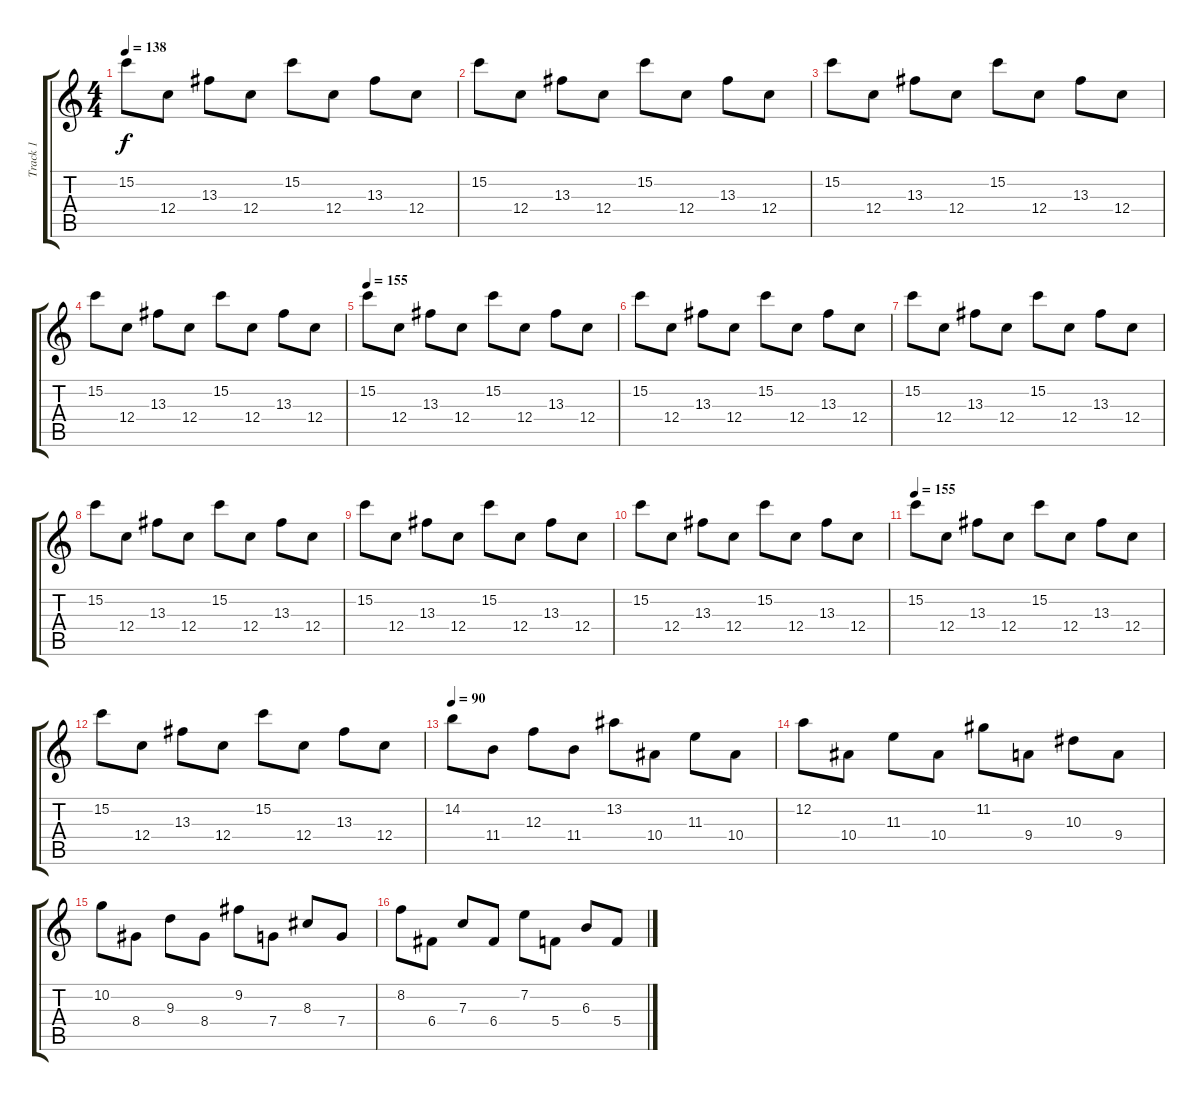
\track ("Track 1" "Track 1") {instrument distortionguitar}
\staff {score tabs}
\tuning (D4 A3 F3 C3 G2 C2) {hide}
\ts (4 4)
\tempo 138
\clef g2
\ks c
15.2.8{dy f} 12.4.8 13.3.8 12.4.8 15.2.8 12.4.8 13.3.8 12.4.8 |
15.2.8 12.4.8 13.3.8 12.4.8 15.2.8 12.4.8 13.3.8 12.4.8 |
15.2.8 12.4.8 13.3.8 12.4.8 15.2.8 12.4.8 13.3.8 12.4.8 |
15.2.8 12.4.8 13.3.8 12.4.8 15.2.8 12.4.8 13.3.8 12.4.8 |
\tempo 155
15.2.8 12.4.8 13.3.8 12.4.8 15.2.8 12.4.8 13.3.8 12.4.8 |
15.2.8 12.4.8 13.3.8 12.4.8 15.2.8 12.4.8 13.3.8 12.4.8 |
15.2.8 12.4.8 13.3.8 12.4.8 15.2.8 12.4.8 13.3.8 12.4.8 |
15.2.8 12.4.8 13.3.8 12.4.8 15.2.8 12.4.8 13.3.8 12.4.8 |
15.2.8 12.4.8 13.3.8 12.4.8 15.2.8 12.4.8 13.3.8 12.4.8 |
15.2.8 12.4.8 13.3.8 12.4.8 15.2.8 12.4.8 13.3.8 12.4.8 |
\tempo 155
15.2.8 12.4.8 13.3.8 12.4.8 15.2.8 12.4.8 13.3.8 12.4.8 |
15.2.8 12.4.8 13.3.8 12.4.8 15.2.8 12.4.8 13.3.8 12.4.8 |
\tempo 90
14.2.8{volume 0} 11.4.8 12.3.8 11.4.8 13.2.8 10.4.8 11.3.8 10.4.8 |
12.2.8 10.4.8 11.3.8 10.4.8 11.2.8 9.4.8 10.3.8 9.4.8 |
10.2.8 8.4.8 9.3.8 8.4.8 9.2.8 7.4.8 8.3.8 7.4.8 |
8.2.8 6.4.8 7.3.8 6.4.8 7.2.8 5.4.8 6.3.8 5.4.8
